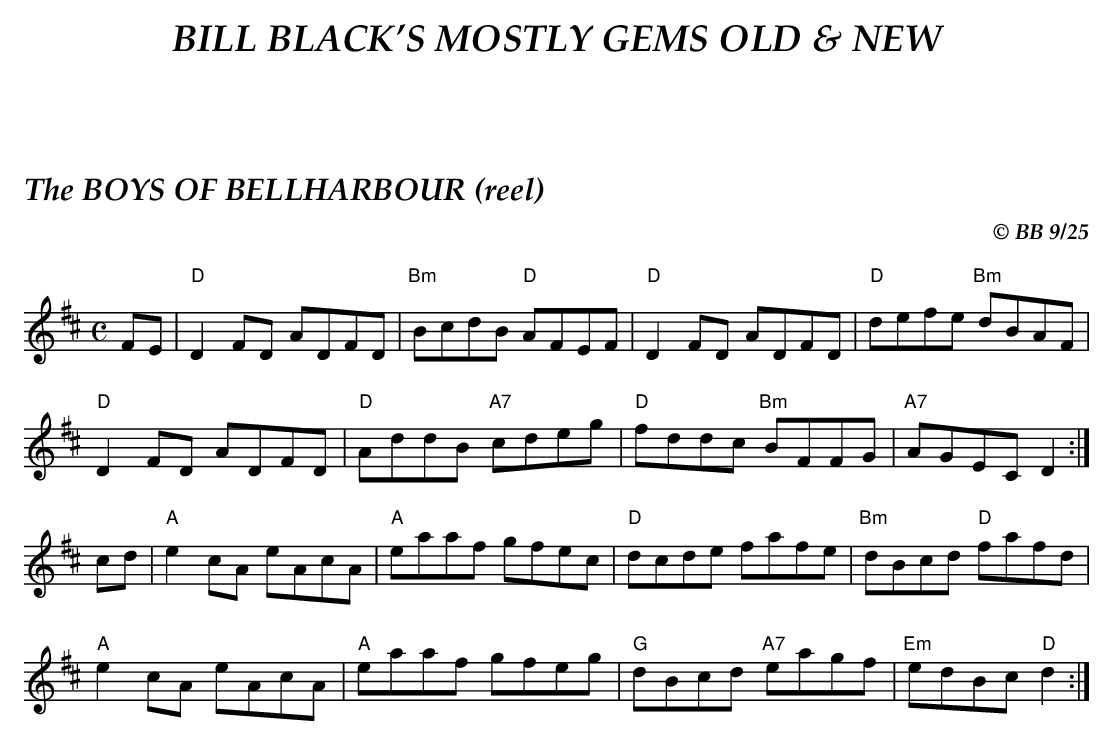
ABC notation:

X:1
T:BOYS OF BELLHARBOUR (reel), The
C:© BB 9/25
M:C
Q:1/4=180
L:1/8
K:D
FE|"D"D2FD ADFD|"Bm"BcdB "D"AFEF|"D"D2FD ADFD|"D"defe "Bm"dBAF|
"D"D2FD ADFD|"D"AddB "A7"cdeg|"D"fddc "Bm"BFFG|"A7"AGEC D2:|
cd|"A"e2cA eAcA|"A"eaaf gfec|"D"dcde fafe|"Bm"dBcd "D"fafd|
"A"e2cA eAcA|"A"eaaf gfeg|"G"dBcd "A7"eagf|"Em"edBc "D"d2 :|
